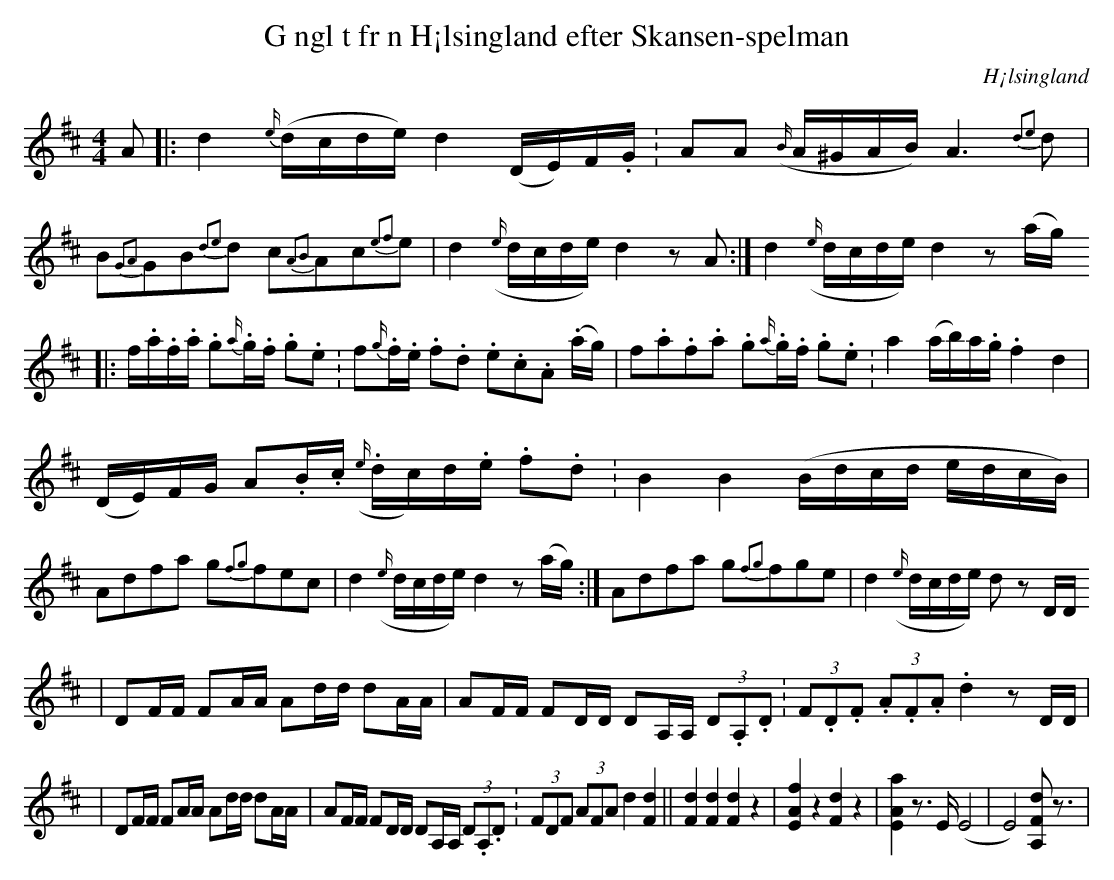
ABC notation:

X:1
T: G ngl t fr n H¡lsingland efter Skansen-spelman
O: H¡lsingland
M: 4/4
L: 1/16
K: D
A2|:d4 {e/}(dcde) d4 (DE)F.G.| A2A2 ({B/}A^GAB) A6 {d2e2}d2 |B2{G2A2}G2B2{d2e2}d2 c2{A2B2}A2c2{e2f2}e2 | d4 ({e/}dcde) d4 z2 A2:| d4 ({e/}dcde) d4 z2 (ag)
 |:f.a.f.a. g2.{a/}g.f. g2.e2.| f2.{g/}f.e. f2.d2. e2.c2.A2. (ag)|f2.a2.f2.a2. g2.{a/}g.f. g2.e2. | a4 (ab)a.g. f4 d4|
(DE)FG A2.B.c. ({e/}dc)d.e. f2.d2.|B4 B4 (Bdcd edcB) |A2d2f2a2 g2{f2g2}f2e2c2 |d4 ({e/}dcde) d4 z2 (ag) :|A2d2f2a2 g2{f2g2}f2g2e2 |d4 ({e/}dcde) d2 z2 DD
|D2FF F2AA A2dd d2AA|A2FF F2DD D2A,A, (3D2.A,2.D2.|(3F2.D2.F2. (3A2.F2.A2. d4 z2  DD|
|D2FF F2AA A2dd d2AA|A2FF F2DD D2A,A, (3D2.A,2.D2.|(3F2D2F2 (3A2F2A2 d4  [F4d4]||[F4d4] [F4d4] [F4d4] z4|[E4A4f4] z4 [F4 d4] z4|[E4A4a4] z3 E (E8|E8) [A,2F2d2] z3|
